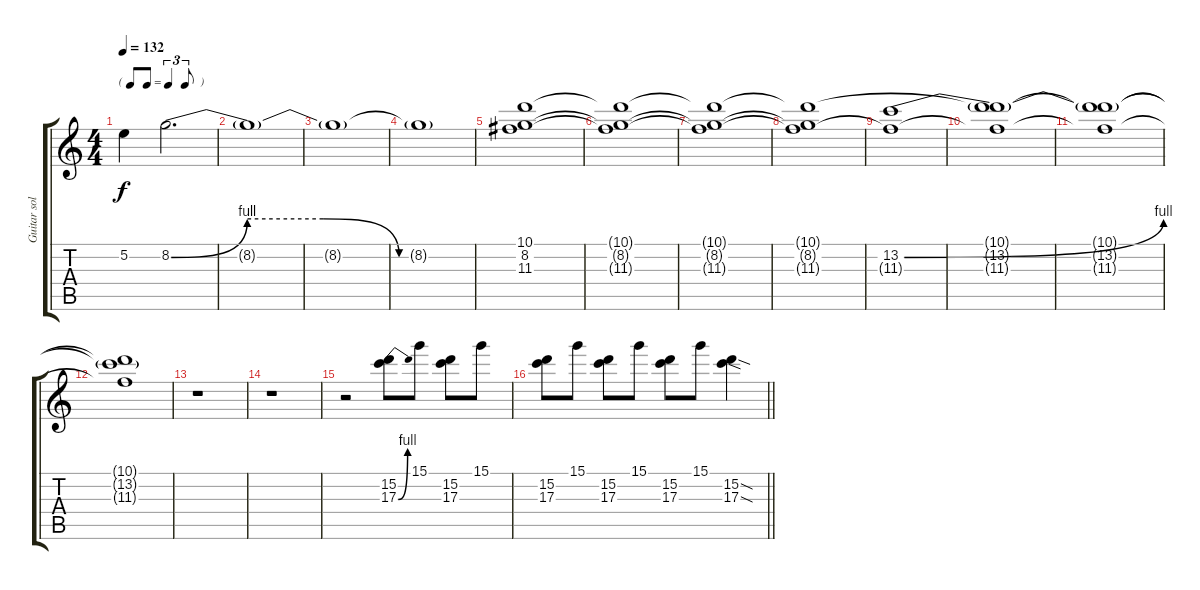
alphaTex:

\track ("Guitar solo" "Guitar sol") {instrument overdrivenguitar}
\staff {score tabs}
\tuning (E4 B3 G3 D3 A2 E2) {hide}
\ts (4 4)
\tf triplet8th
\tempo 132
\clef g2
\ks c
5.2.4{dy f} 8.2{be (custom 0 0 15 4 30 4 45 0 60 0)}.2{d} |
8.2{t}.1 |
8.2{t}.1 |
8.2{t}.1 |
(10.1 8.2 11.3).1 |
(10.1{t} 8.2{t} 11.3{t}).1 |
(10.1{t} 8.2{t} 11.3{t}).1 |
(10.1{t} 8.2{t} 11.3{t}).1 |
(13.2{be (bend 0 0 60 4)} 11.3{t}).1 |
(10.1{t} 13.2{t} 11.3{t}).1 |
(10.1{t} 13.2{t} 11.3{t}).1 |
(10.1{t} 13.2{t} 11.3{t}).1 |
r.1 |
r.1 |
r.2 (15.2 17.3{be (bend 0 0 60 4)}).8 15.1.8 (15.2 17.3).8 15.1.8 |
\barLineRight lightlight
(15.2 17.3).8 15.1.8 (15.2 17.3).8 15.1.8 (15.2 17.3).8 15.1.8 (15.2{sod} 17.3{sod}).4
